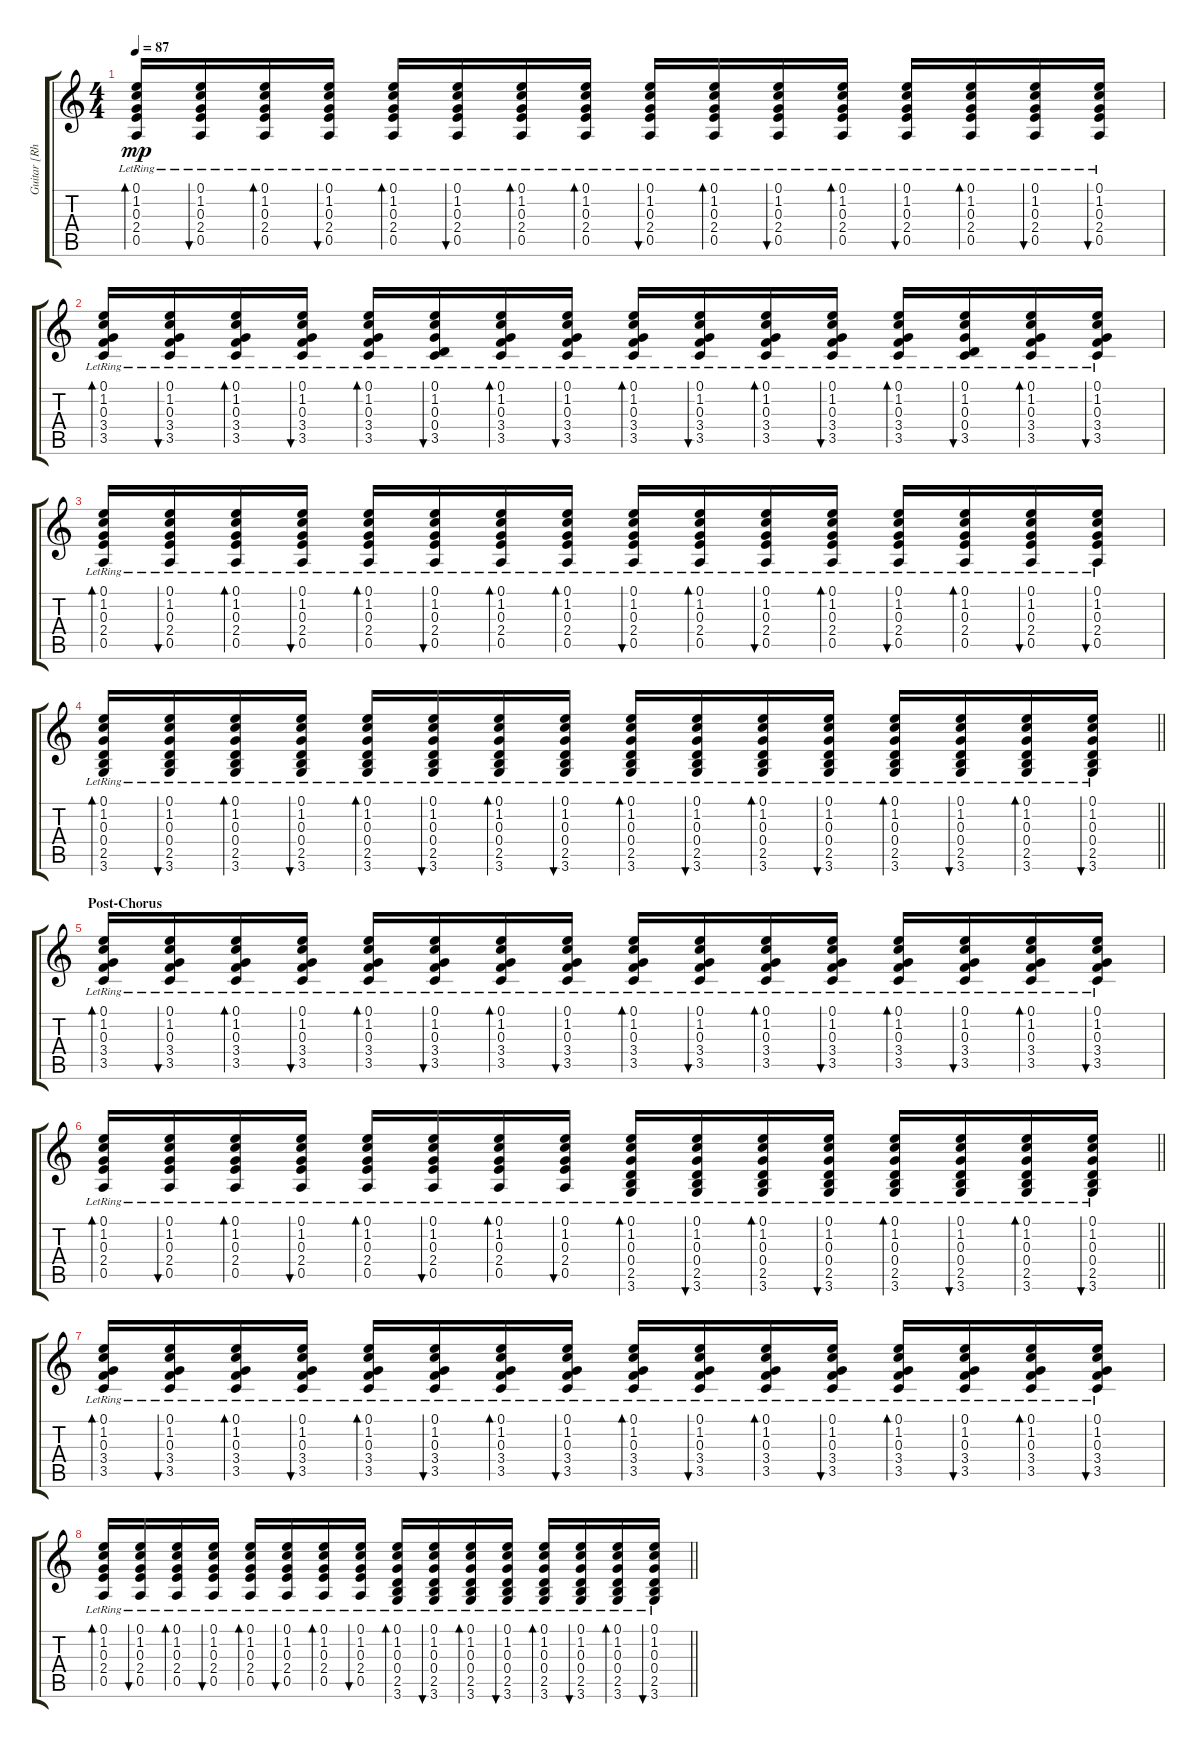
\track ("Guitar [Rhythm]" "Guitar [Rh") {instrument acousticguitarsteel}
\staff {score tabs}
\tuning (E4 B3 G3 D3 A2 E2) {hide}
\ts (4 4)
\tempo 87
\clef g2
\ks c
(0.1{lr} 1.2{lr} 0.3{lr} 2.4{lr} 0.5).16{bd 60 dy mp} (0.1{lr} 1.2{lr} 0.3{lr} 2.4{lr} 0.5).16{bu 60} (0.1{lr} 1.2{lr} 0.3{lr} 2.4{lr} 0.5).16{bd 60} (0.1{lr} 1.2{lr} 0.3{lr} 2.4{lr} 0.5).16{bu 60} (0.1{lr} 1.2{lr} 0.3{lr} 2.4{lr} 0.5).16{bd 60} (0.1{lr} 1.2{lr} 0.3{lr} 2.4{lr} 0.5).16{bu 60} (0.1{lr} 1.2{lr} 0.3{lr} 2.4{lr} 0.5).16{bd 60} (0.1{lr} 1.2{lr} 0.3{lr} 2.4{lr} 0.5).16{bd 60} (0.1{lr} 1.2{lr} 0.3{lr} 2.4{lr} 0.5).16{bu 60} (0.1{lr} 1.2{lr} 0.3{lr} 2.4{lr} 0.5).16{bd 60} (0.1{lr} 1.2{lr} 0.3{lr} 2.4{lr} 0.5).16{bu 60} (0.1{lr} 1.2{lr} 0.3{lr} 2.4{lr} 0.5).16{bd 60} (0.1{lr} 1.2{lr} 0.3{lr} 2.4{lr} 0.5).16{bu 60} (0.1{lr} 1.2{lr} 0.3{lr} 2.4{lr} 0.5).16{bd 60} (0.1{lr} 1.2{lr} 0.3{lr} 2.4{lr} 0.5).16{bu 60} (0.1{lr} 1.2{lr} 0.3{lr} 2.4{lr} 0.5).16{bu 60} |
(0.1{lr} 1.2{lr} 0.3{lr} 3.4{lr} 3.5).16{bd 60} (0.1{lr} 1.2{lr} 0.3{lr} 3.4{lr} 3.5).16{bu 60} (0.1{lr} 1.2{lr} 0.3{lr} 3.4{lr} 3.5).16{bd 60} (0.1{lr} 1.2{lr} 0.3{lr} 3.4{lr} 3.5).16{bu 60} (0.1{lr} 1.2{lr} 0.3{lr} 3.4{lr} 3.5).16{bd 60} (0.1{lr} 1.2{lr} 0.3{lr} 0.4{lr} 3.5).16{bu 60} (0.1{lr} 1.2{lr} 0.3{lr} 3.4{lr} 3.5).16{bd 60} (0.1{lr} 1.2{lr} 0.3{lr} 3.4{lr} 3.5).16{bu 60} (0.1{lr} 1.2{lr} 0.3{lr} 3.4{lr} 3.5).16{bd 60} (0.1{lr} 1.2{lr} 0.3{lr} 3.4{lr} 3.5).16{bu 60} (0.1{lr} 1.2{lr} 0.3{lr} 3.4{lr} 3.5).16{bd 60} (0.1{lr} 1.2{lr} 0.3{lr} 3.4{lr} 3.5).16{bu 60} (0.1{lr} 1.2{lr} 0.3{lr} 3.4{lr} 3.5).16{bd 60} (0.1{lr} 1.2{lr} 0.3{lr} 0.4{lr} 3.5).16{bu 60} (0.1{lr} 1.2{lr} 0.3{lr} 3.4{lr} 3.5).16{bd 60} (0.1{lr} 1.2{lr} 0.3{lr} 3.4{lr} 3.5).16{bu 60} |
(0.1{lr} 1.2{lr} 0.3{lr} 2.4{lr} 0.5).16{bd 60} (0.1{lr} 1.2{lr} 0.3{lr} 2.4{lr} 0.5).16{bu 60} (0.1{lr} 1.2{lr} 0.3{lr} 2.4{lr} 0.5).16{bd 60} (0.1{lr} 1.2{lr} 0.3{lr} 2.4{lr} 0.5).16{bu 60} (0.1{lr} 1.2{lr} 0.3{lr} 2.4{lr} 0.5).16{bd 60} (0.1{lr} 1.2{lr} 0.3{lr} 2.4{lr} 0.5).16{bu 60} (0.1{lr} 1.2{lr} 0.3{lr} 2.4{lr} 0.5).16{bd 60} (0.1{lr} 1.2{lr} 0.3{lr} 2.4{lr} 0.5).16{bd 60} (0.1{lr} 1.2{lr} 0.3{lr} 2.4{lr} 0.5).16{bu 60} (0.1{lr} 1.2{lr} 0.3{lr} 2.4{lr} 0.5).16{bd 60} (0.1{lr} 1.2{lr} 0.3{lr} 2.4{lr} 0.5).16{bu 60} (0.1{lr} 1.2{lr} 0.3{lr} 2.4{lr} 0.5).16{bd 60} (0.1{lr} 1.2{lr} 0.3{lr} 2.4{lr} 0.5).16{bu 60} (0.1{lr} 1.2{lr} 0.3{lr} 2.4{lr} 0.5).16{bd 60} (0.1{lr} 1.2{lr} 0.3{lr} 2.4{lr} 0.5).16{bu 60} (0.1{lr} 1.2{lr} 0.3{lr} 2.4{lr} 0.5).16{bu 60} |
\barLineRight lightlight
(0.1{lr} 1.2{lr} 0.3{lr} 0.4{lr} 2.5 3.6).16{bd 60} (0.1{lr} 1.2{lr} 0.3{lr} 0.4{lr} 2.5 3.6).16{bu 60} (0.1{lr} 1.2{lr} 0.3{lr} 0.4{lr} 2.5 3.6).16{bd 60} (0.1{lr} 1.2{lr} 0.3{lr} 0.4{lr} 2.5 3.6).16{bu 60} (0.1{lr} 1.2{lr} 0.3{lr} 0.4{lr} 2.5 3.6).16{bd 60} (0.1{lr} 1.2{lr} 0.3{lr} 0.4{lr} 2.5 3.6).16{bu 60} (0.1{lr} 1.2{lr} 0.3{lr} 0.4{lr} 2.5 3.6).16{bd 60} (0.1{lr} 1.2{lr} 0.3{lr} 0.4{lr} 2.5 3.6).16{bu 60} (0.1{lr} 1.2{lr} 0.3{lr} 0.4{lr} 2.5 3.6).16{bd 60} (0.1{lr} 1.2{lr} 0.3{lr} 0.4{lr} 2.5 3.6).16{bu 60} (0.1{lr} 1.2{lr} 0.3{lr} 0.4{lr} 2.5 3.6).16{bd 60} (0.1{lr} 1.2{lr} 0.3{lr} 0.4{lr} 2.5 3.6).16{bu 60} (0.1{lr} 1.2{lr} 0.3{lr} 0.4{lr} 2.5 3.6).16{bd 60} (0.1{lr} 1.2{lr} 0.3{lr} 0.4{lr} 2.5 3.6).16{bu 60} (0.1{lr} 1.2{lr} 0.3{lr} 0.4{lr} 2.5 3.6).16{bd 60} (0.1{lr} 1.2{lr} 0.3{lr} 0.4{lr} 2.5 3.6).16{bu 60} |
\section ("" "Post-Chorus")
(0.1{lr} 1.2{lr} 0.3{lr} 3.4{lr} 3.5{lr}).16{bd 60} (0.1{lr} 1.2{lr} 0.3{lr} 3.4{lr} 3.5{lr}).16{bu 60} (0.1{lr} 1.2{lr} 0.3{lr} 3.4{lr} 3.5{lr}).16{bd 60} (0.1{lr} 1.2{lr} 0.3{lr} 3.4{lr} 3.5{lr}).16{bu 60} (0.1{lr} 1.2{lr} 0.3{lr} 3.4{lr} 3.5{lr}).16{bd 60} (0.1{lr} 1.2{lr} 0.3{lr} 3.4{lr} 3.5{lr}).16{bu 60} (0.1{lr} 1.2{lr} 0.3{lr} 3.4{lr} 3.5{lr}).16{bd 60} (0.1{lr} 1.2{lr} 0.3{lr} 3.4{lr} 3.5{lr}).16{bu 60} (0.1{lr} 1.2{lr} 0.3{lr} 3.4{lr} 3.5{lr}).16{bd 60} (0.1{lr} 1.2{lr} 0.3{lr} 3.4{lr} 3.5{lr}).16{bu 60} (0.1{lr} 1.2{lr} 0.3{lr} 3.4{lr} 3.5{lr}).16{bd 60} (0.1{lr} 1.2{lr} 0.3{lr} 3.4{lr} 3.5{lr}).16{bu 60} (0.1{lr} 1.2{lr} 0.3{lr} 3.4{lr} 3.5{lr}).16{bd 60} (0.1{lr} 1.2{lr} 0.3{lr} 3.4{lr} 3.5{lr}).16{bu 60} (0.1{lr} 1.2{lr} 0.3{lr} 3.4{lr} 3.5{lr}).16{bd 60} (0.1{lr} 1.2{lr} 0.3{lr} 3.4{lr} 3.5{lr}).16{bu 60} |
\barLineRight lightlight
(0.1{lr} 1.2{lr} 0.3{lr} 2.4{lr} 0.5).16{bd 60} (0.1{lr} 1.2{lr} 0.3{lr} 2.4{lr} 0.5).16{bu 60} (0.1{lr} 1.2{lr} 0.3{lr} 2.4{lr} 0.5).16{bd 60} (0.1{lr} 1.2{lr} 0.3{lr} 2.4{lr} 0.5).16{bu 60} (0.1{lr} 1.2{lr} 0.3{lr} 2.4{lr} 0.5).16{bd 60} (0.1{lr} 1.2{lr} 0.3{lr} 2.4{lr} 0.5).16{bu 60} (0.1{lr} 1.2{lr} 0.3{lr} 2.4{lr} 0.5).16{bd 60} (0.1{lr} 1.2{lr} 0.3{lr} 2.4{lr} 0.5).16{bu 60} (0.1{lr} 1.2{lr} 0.3{lr} 0.4{lr} 2.5 3.6).16{bd 60} (0.1{lr} 1.2{lr} 0.3{lr} 0.4{lr} 2.5 3.6).16{bu 60} (0.1{lr} 1.2{lr} 0.3{lr} 0.4{lr} 2.5 3.6).16{bd 60} (0.1{lr} 1.2{lr} 0.3{lr} 0.4{lr} 2.5 3.6).16{bu 60} (0.1{lr} 1.2{lr} 0.3{lr} 0.4{lr} 2.5 3.6).16{bd 60} (0.1{lr} 1.2{lr} 0.3{lr} 0.4{lr} 2.5 3.6).16{bu 60} (0.1{lr} 1.2{lr} 0.3{lr} 0.4{lr} 2.5 3.6).16{bd 60} (0.1{lr} 1.2{lr} 0.3{lr} 0.4{lr} 2.5 3.6).16{bu 60} |
(0.1{lr} 1.2{lr} 0.3{lr} 3.4{lr} 3.5{lr}).16{bd 60} (0.1{lr} 1.2{lr} 0.3{lr} 3.4{lr} 3.5{lr}).16{bu 60} (0.1{lr} 1.2{lr} 0.3{lr} 3.4{lr} 3.5{lr}).16{bd 60} (0.1{lr} 1.2{lr} 0.3{lr} 3.4{lr} 3.5{lr}).16{bu 60} (0.1{lr} 1.2{lr} 0.3{lr} 3.4{lr} 3.5{lr}).16{bd 60} (0.1{lr} 1.2{lr} 0.3{lr} 3.4{lr} 3.5{lr}).16{bu 60} (0.1{lr} 1.2{lr} 0.3{lr} 3.4{lr} 3.5{lr}).16{bd 60} (0.1{lr} 1.2{lr} 0.3{lr} 3.4{lr} 3.5{lr}).16{bu 60} (0.1{lr} 1.2{lr} 0.3{lr} 3.4{lr} 3.5{lr}).16{bd 60} (0.1{lr} 1.2{lr} 0.3{lr} 3.4{lr} 3.5{lr}).16{bu 60} (0.1{lr} 1.2{lr} 0.3{lr} 3.4{lr} 3.5{lr}).16{bd 60} (0.1{lr} 1.2{lr} 0.3{lr} 3.4{lr} 3.5{lr}).16{bu 60} (0.1{lr} 1.2{lr} 0.3{lr} 3.4{lr} 3.5{lr}).16{bd 60} (0.1{lr} 1.2{lr} 0.3{lr} 3.4{lr} 3.5{lr}).16{bu 60} (0.1{lr} 1.2{lr} 0.3{lr} 3.4{lr} 3.5{lr}).16{bd 60} (0.1{lr} 1.2{lr} 0.3{lr} 3.4{lr} 3.5{lr}).16{bu 60} |
\barLineRight lightlight
(0.1{lr} 1.2{lr} 0.3{lr} 2.4{lr} 0.5).16{bd 60} (0.1{lr} 1.2{lr} 0.3{lr} 2.4{lr} 0.5).16{bu 60} (0.1{lr} 1.2{lr} 0.3{lr} 2.4{lr} 0.5).16{bd 60} (0.1{lr} 1.2{lr} 0.3{lr} 2.4{lr} 0.5).16{bu 60} (0.1{lr} 1.2{lr} 0.3{lr} 2.4{lr} 0.5).16{bd 60} (0.1{lr} 1.2{lr} 0.3{lr} 2.4{lr} 0.5).16{bu 60} (0.1{lr} 1.2{lr} 0.3{lr} 2.4{lr} 0.5).16{bd 60} (0.1{lr} 1.2{lr} 0.3{lr} 2.4{lr} 0.5).16{bu 60} (0.1{lr} 1.2{lr} 0.3{lr} 0.4{lr} 2.5 3.6).16{bd 60} (0.1{lr} 1.2{lr} 0.3{lr} 0.4{lr} 2.5 3.6).16{bu 60} (0.1{lr} 1.2{lr} 0.3{lr} 0.4{lr} 2.5 3.6).16{bd 60} (0.1{lr} 1.2{lr} 0.3{lr} 0.4{lr} 2.5 3.6).16{bu 60} (0.1{lr} 1.2{lr} 0.3{lr} 0.4{lr} 2.5 3.6).16{bd 60} (0.1{lr} 1.2{lr} 0.3{lr} 0.4{lr} 2.5 3.6).16{bu 60} (0.1{lr} 1.2{lr} 0.3{lr} 0.4{lr} 2.5 3.6).16{bd 60} (0.1{lr} 1.2{lr} 0.3{lr} 0.4{lr} 2.5 3.6).16{bu 60}
